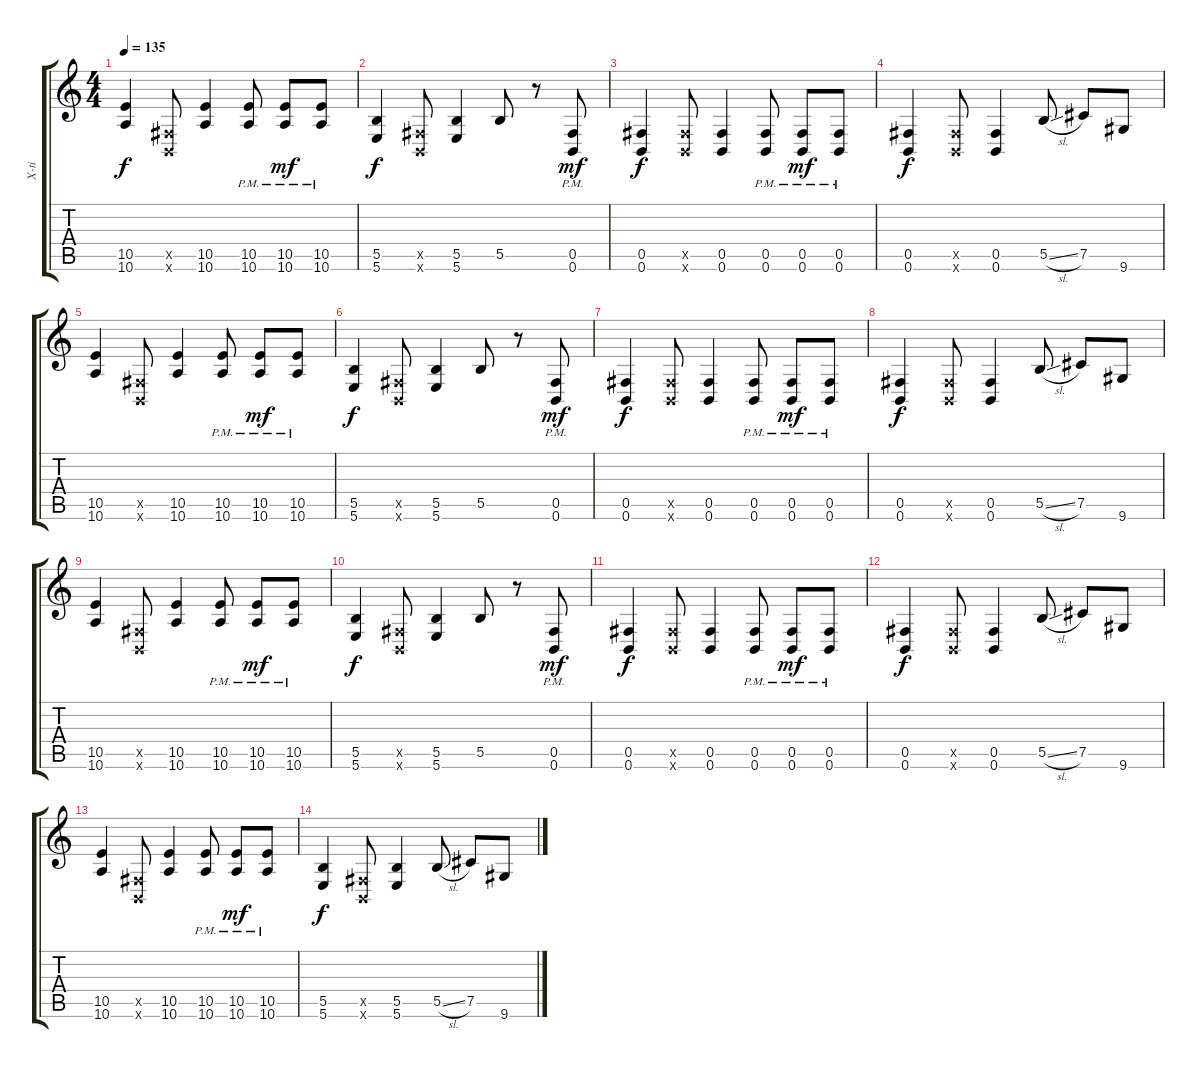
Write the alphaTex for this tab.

\track ("X-ti" "X-ti") {instrument distortionguitar}
\staff {score tabs}
\tuning (Db4 Ab3 E3 B2 Gb2 B1) {hide}
\ts (4 4)
\tempo 135
\clef g2
\ks c
(10.5 10.6).4{dy f} (0.5{x} 0.6{x}).8 (10.5 10.6).4 (10.5{pm} 10.6{pm}).8 (10.5{pm} 10.6{pm}).8{dy mf} (10.5{pm} 10.6{pm}).8 |
(5.5 5.6).4{dy f} (0.5{x} 0.6{x}).8 (5.5 5.6).4 5.5.8 r.8 (0.5{pm} 0.6{pm}).8{dy mf} |
(0.5 0.6).4{dy f} (0.5{x} 0.6{x}).8 (0.5 0.6).4 (0.5{pm} 0.6{pm}).8 (0.5{pm} 0.6{pm}).8{dy mf} (0.5{pm} 0.6{pm}).8 |
(0.5 0.6).4{dy f} (0.5{x} 0.6{x}).8 (0.5 0.6).4 5.5{sl}.8 7.5.8 9.6.8 |
(10.5 10.6).4 (0.5{x} 0.6{x}).8 (10.5 10.6).4 (10.5{pm} 10.6{pm}).8 (10.5{pm} 10.6{pm}).8{dy mf} (10.5{pm} 10.6{pm}).8 |
(5.5 5.6).4{dy f} (0.5{x} 0.6{x}).8 (5.5 5.6).4 5.5.8 r.8 (0.5{pm} 0.6{pm}).8{dy mf} |
(0.5 0.6).4{dy f} (0.5{x} 0.6{x}).8 (0.5 0.6).4 (0.5{pm} 0.6{pm}).8 (0.5{pm} 0.6{pm}).8{dy mf} (0.5{pm} 0.6{pm}).8 |
(0.5 0.6).4{dy f} (0.5{x} 0.6{x}).8 (0.5 0.6).4 5.5{sl}.8 7.5.8 9.6.8 |
(10.5 10.6).4 (0.5{x} 0.6{x}).8 (10.5 10.6).4 (10.5{pm} 10.6{pm}).8 (10.5{pm} 10.6{pm}).8{dy mf} (10.5{pm} 10.6{pm}).8 |
(5.5 5.6).4{dy f} (0.5{x} 0.6{x}).8 (5.5 5.6).4 5.5.8 r.8 (0.5{pm} 0.6{pm}).8{dy mf} |
(0.5 0.6).4{dy f} (0.5{x} 0.6{x}).8 (0.5 0.6).4 (0.5{pm} 0.6{pm}).8 (0.5{pm} 0.6{pm}).8{dy mf} (0.5{pm} 0.6{pm}).8 |
(0.5 0.6).4{dy f} (0.5{x} 0.6{x}).8 (0.5 0.6).4 5.5{sl}.8 7.5.8 9.6.8 |
(10.5 10.6).4 (0.5{x} 0.6{x}).8 (10.5 10.6).4 (10.5{pm} 10.6{pm}).8 (10.5{pm} 10.6{pm}).8{dy mf} (10.5{pm} 10.6{pm}).8 |
(5.5 5.6).4{dy f} (0.5{x} 0.6{x}).8 (5.5 5.6).4 5.5{sl}.8 7.5.8 9.6.8
